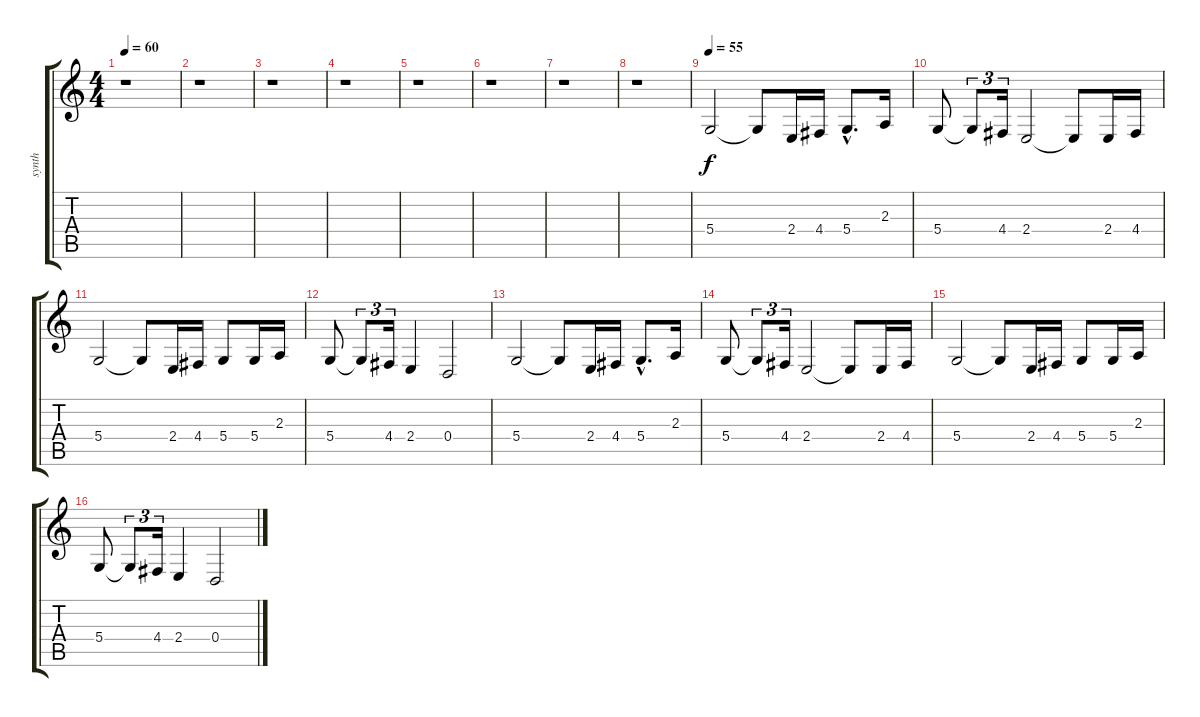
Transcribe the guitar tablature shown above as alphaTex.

\track ("synth" "synth") {instrument stringensemble1}
\staff {score tabs}
\tuning (E4 B3 G3 D3 A2 E2) {hide}
\ts (4 4)
\tempo 60
\clef g2
\ks c
r.1{dy f instrument stringensemble1} |
r.1 |
r.1 |
r.1 |
r.1 |
r.1 |
r.1 |
r.1 |
\tempo 55
5.4.2 5.4{t}.8 2.4.16 4.4.16 5.4{hac}.8{d} 2.3.16 |
5.4.8 5.4{t}.8{tu (3 2)} 4.4.16{tu (3 2)} 2.4.2 2.4{t}.8 2.4.16 4.4.16 |
5.4.2 5.4{t}.8 2.4.16 4.4.16 5.4.8 5.4.16 2.3.16 |
5.4.8 5.4{t}.8{tu (3 2)} 4.4.16{tu (3 2)} 2.4.4 0.4.2 |
5.4.2 5.4{t}.8 2.4.16 4.4.16 5.4{hac}.8{d} 2.3.16 |
5.4.8 5.4{t}.8{tu (3 2)} 4.4.16{tu (3 2)} 2.4.2 2.4{t}.8 2.4.16 4.4.16 |
5.4.2 5.4{t}.8 2.4.16 4.4.16 5.4.8 5.4.16 2.3.16 |
5.4.8 5.4{t}.8{tu (3 2)} 4.4.16{tu (3 2)} 2.4.4 0.4.2
